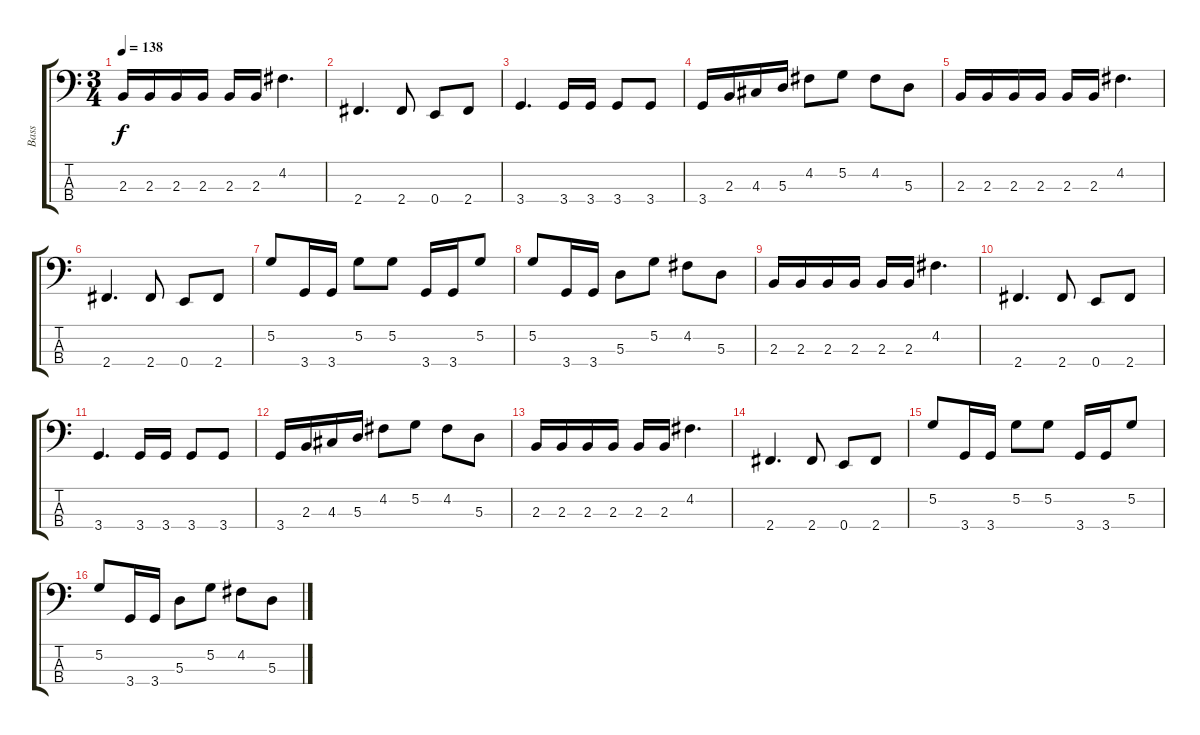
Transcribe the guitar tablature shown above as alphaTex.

\track ("Bass" "Bass") {instrument electricbassfinger}
\staff {score tabs}
\tuning (G2 D2 A1 E1) {hide}
\ts (3 4)
\tempo 138
\clef f4
\ks c
2.3.16{dy f} 2.3.16 2.3.16 2.3.16 2.3.16 2.3.16 4.2.4{d} |
2.4.4{d} 2.4.8 0.4.8 2.4.8 |
3.4.4{d} 3.4.16 3.4.16 3.4.8 3.4.8 |
3.4.16 2.3.16 4.3.16 5.3.16 4.2.8 5.2.8 4.2.8 5.3.8 |
2.3.16 2.3.16 2.3.16 2.3.16 2.3.16 2.3.16 4.2.4{d} |
2.4.4{d} 2.4.8 0.4.8 2.4.8 |
5.2.8 3.4.16 3.4.16 5.2.8 5.2.8 3.4.16 3.4.16 5.2.8 |
5.2.8 3.4.16 3.4.16 5.3.8 5.2.8 4.2.8 5.3.8 |
2.3.16 2.3.16 2.3.16 2.3.16 2.3.16 2.3.16 4.2.4{d} |
2.4.4{d} 2.4.8 0.4.8 2.4.8 |
3.4.4{d} 3.4.16 3.4.16 3.4.8 3.4.8 |
3.4.16 2.3.16 4.3.16 5.3.16 4.2.8 5.2.8 4.2.8 5.3.8 |
2.3.16 2.3.16 2.3.16 2.3.16 2.3.16 2.3.16 4.2.4{d} |
2.4.4{d} 2.4.8 0.4.8 2.4.8 |
5.2.8 3.4.16 3.4.16 5.2.8 5.2.8 3.4.16 3.4.16 5.2.8 |
5.2.8 3.4.16 3.4.16 5.3.8 5.2.8 4.2.8 5.3.8
